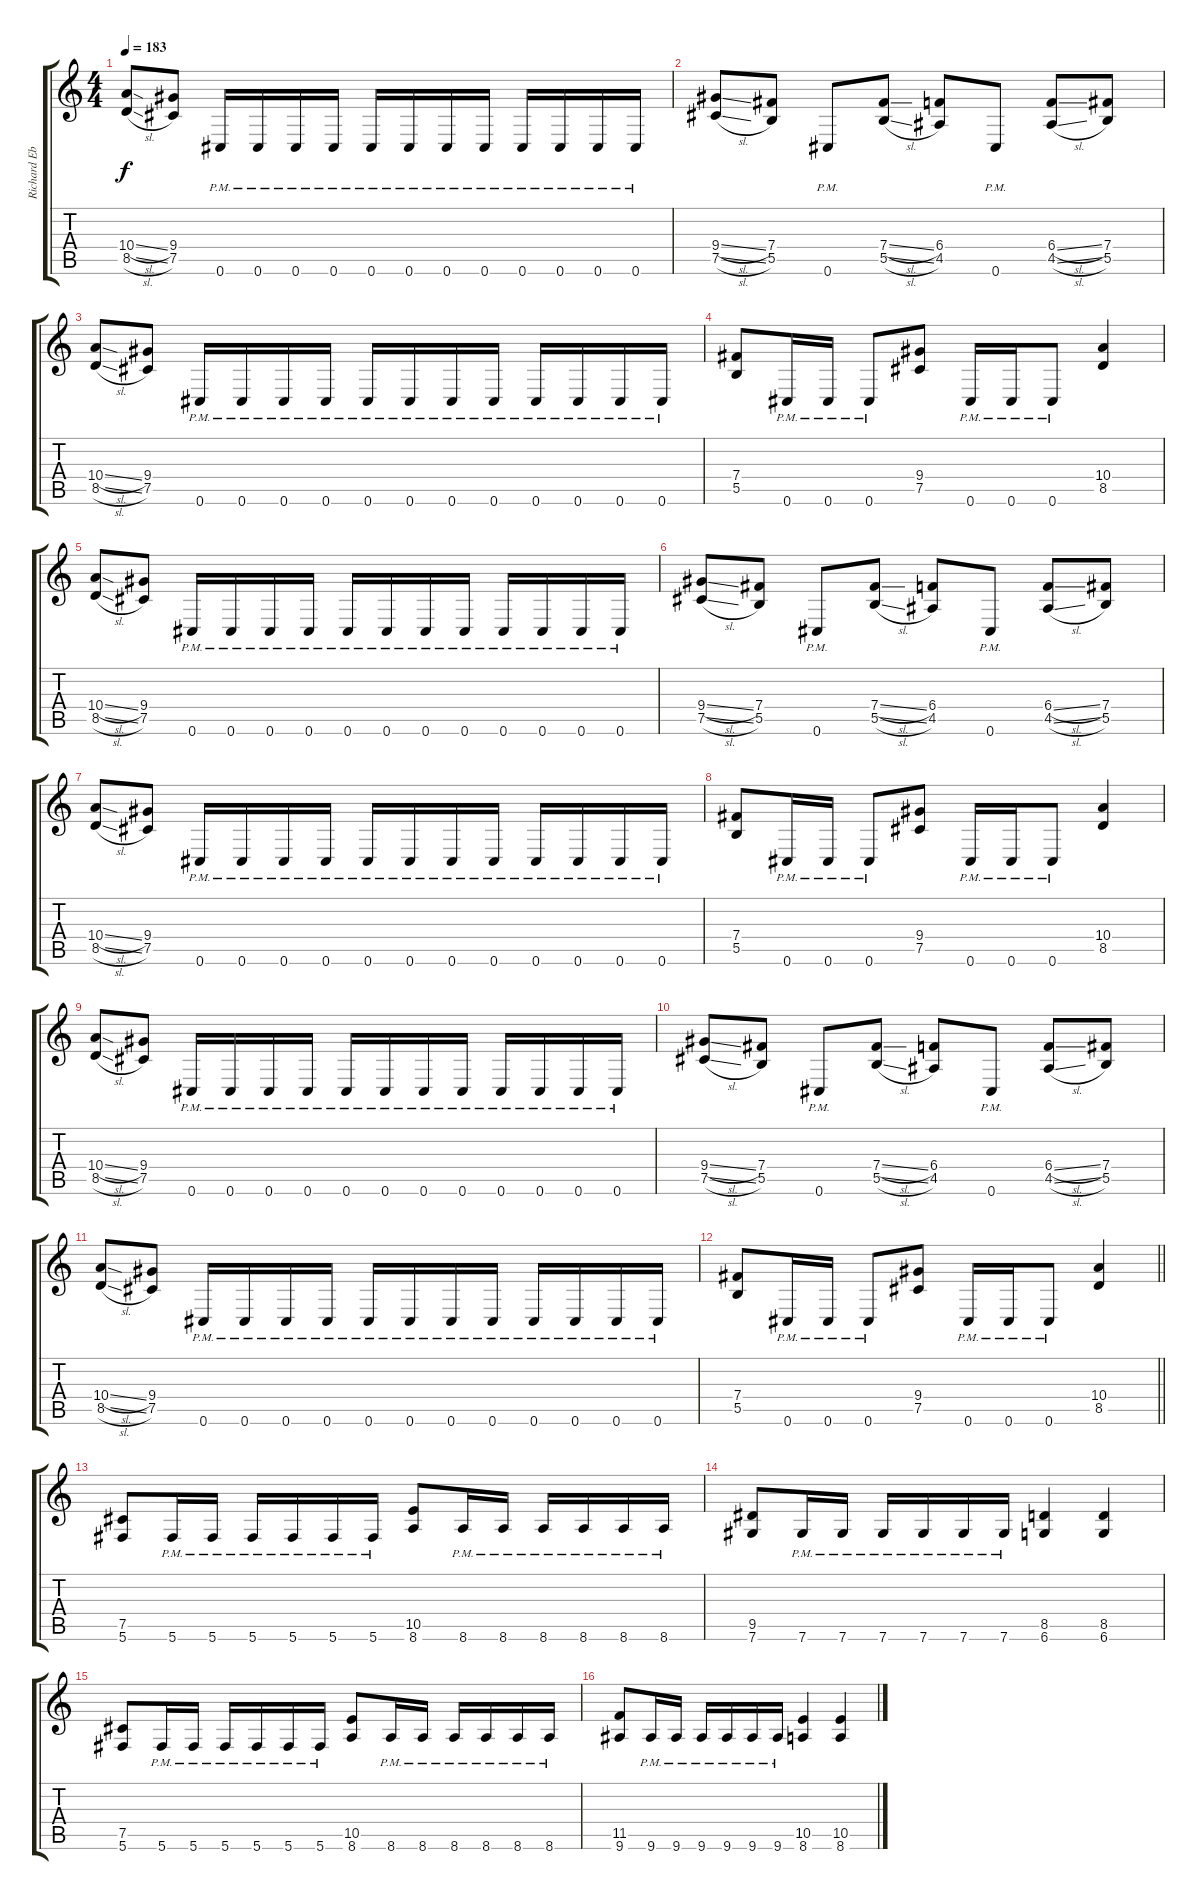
\track ("Richard Ebisch (Rhythm)" "Richard Eb") {instrument distortionguitar}
\staff {score tabs}
\tuning (Db4 Ab3 E3 B2 Gb2 Db2) {hide}
\ts (4 4)
\tempo 183
\clef g2
\ks c
(10.4{sl} 8.5{sl}).8{dy f} (9.4 7.5).8 0.6{pm}.16 0.6{pm}.16 0.6{pm}.16 0.6{pm}.16 0.6{pm}.16 0.6{pm}.16 0.6{pm}.16 0.6{pm}.16 0.6{pm}.16 0.6{pm}.16 0.6{pm}.16 0.6{pm}.16 |
(9.4{sl} 7.5{sl}).8 (7.4 5.5).8 0.6{pm}.8 (7.4{sl} 5.5{sl}).8 (6.4 4.5).8 0.6{pm}.8 (6.4{sl} 4.5{sl}).8 (7.4 5.5).8 |
(10.4{sl} 8.5{sl}).8 (9.4 7.5).8 0.6{pm}.16 0.6{pm}.16 0.6{pm}.16 0.6{pm}.16 0.6{pm}.16 0.6{pm}.16 0.6{pm}.16 0.6{pm}.16 0.6{pm}.16 0.6{pm}.16 0.6{pm}.16 0.6{pm}.16 |
(7.4 5.5).8 0.6{pm}.16 0.6{pm}.16 0.6{pm}.8 (9.4 7.5).8 0.6{pm}.16 0.6{pm}.16 0.6{pm}.8 (10.4 8.5).4 |
(10.4{sl} 8.5{sl}).8 (9.4 7.5).8 0.6{pm}.16 0.6{pm}.16 0.6{pm}.16 0.6{pm}.16 0.6{pm}.16 0.6{pm}.16 0.6{pm}.16 0.6{pm}.16 0.6{pm}.16 0.6{pm}.16 0.6{pm}.16 0.6{pm}.16 |
(9.4{sl} 7.5{sl}).8 (7.4 5.5).8 0.6{pm}.8 (7.4{sl} 5.5{sl}).8 (6.4 4.5).8 0.6{pm}.8 (6.4{sl} 4.5{sl}).8 (7.4 5.5).8 |
(10.4{sl} 8.5{sl}).8 (9.4 7.5).8 0.6{pm}.16 0.6{pm}.16 0.6{pm}.16 0.6{pm}.16 0.6{pm}.16 0.6{pm}.16 0.6{pm}.16 0.6{pm}.16 0.6{pm}.16 0.6{pm}.16 0.6{pm}.16 0.6{pm}.16 |
(7.4 5.5).8 0.6{pm}.16 0.6{pm}.16 0.6{pm}.8 (9.4 7.5).8 0.6{pm}.16 0.6{pm}.16 0.6{pm}.8 (10.4 8.5).4 |
(10.4{sl} 8.5{sl}).8 (9.4 7.5).8 0.6{pm}.16 0.6{pm}.16 0.6{pm}.16 0.6{pm}.16 0.6{pm}.16 0.6{pm}.16 0.6{pm}.16 0.6{pm}.16 0.6{pm}.16 0.6{pm}.16 0.6{pm}.16 0.6{pm}.16 |
(9.4{sl} 7.5{sl}).8 (7.4 5.5).8 0.6{pm}.8 (7.4{sl} 5.5{sl}).8 (6.4 4.5).8 0.6{pm}.8 (6.4{sl} 4.5{sl}).8 (7.4 5.5).8 |
(10.4{sl} 8.5{sl}).8 (9.4 7.5).8 0.6{pm}.16 0.6{pm}.16 0.6{pm}.16 0.6{pm}.16 0.6{pm}.16 0.6{pm}.16 0.6{pm}.16 0.6{pm}.16 0.6{pm}.16 0.6{pm}.16 0.6{pm}.16 0.6{pm}.16 |
\barLineRight lightlight
(7.4 5.5).8 0.6{pm}.16 0.6{pm}.16 0.6{pm}.8 (9.4 7.5).8 0.6{pm}.16 0.6{pm}.16 0.6{pm}.8 (10.4 8.5).4 |
(7.5 5.6).8 5.6{pm}.16 5.6{pm}.16 5.6{pm}.16 5.6{pm}.16 5.6{pm}.16 5.6{pm}.16 (10.5 8.6).8 8.6{pm}.16 8.6{pm}.16 8.6{pm}.16 8.6{pm}.16 8.6{pm}.16 8.6{pm}.16 |
(9.5 7.6).8 7.6{pm}.16 7.6{pm}.16 7.6{pm}.16 7.6{pm}.16 7.6{pm}.16 7.6{pm}.16 (8.5 6.6).4 (8.5 6.6).4 |
(7.5 5.6).8 5.6{pm}.16 5.6{pm}.16 5.6{pm}.16 5.6{pm}.16 5.6{pm}.16 5.6{pm}.16 (10.5 8.6).8 8.6{pm}.16 8.6{pm}.16 8.6{pm}.16 8.6{pm}.16 8.6{pm}.16 8.6{pm}.16 |
(11.5 9.6).8 9.6{pm}.16 9.6{pm}.16 9.6{pm}.16 9.6{pm}.16 9.6{pm}.16 9.6{pm}.16 (10.5 8.6).4 (10.5 8.6).4
